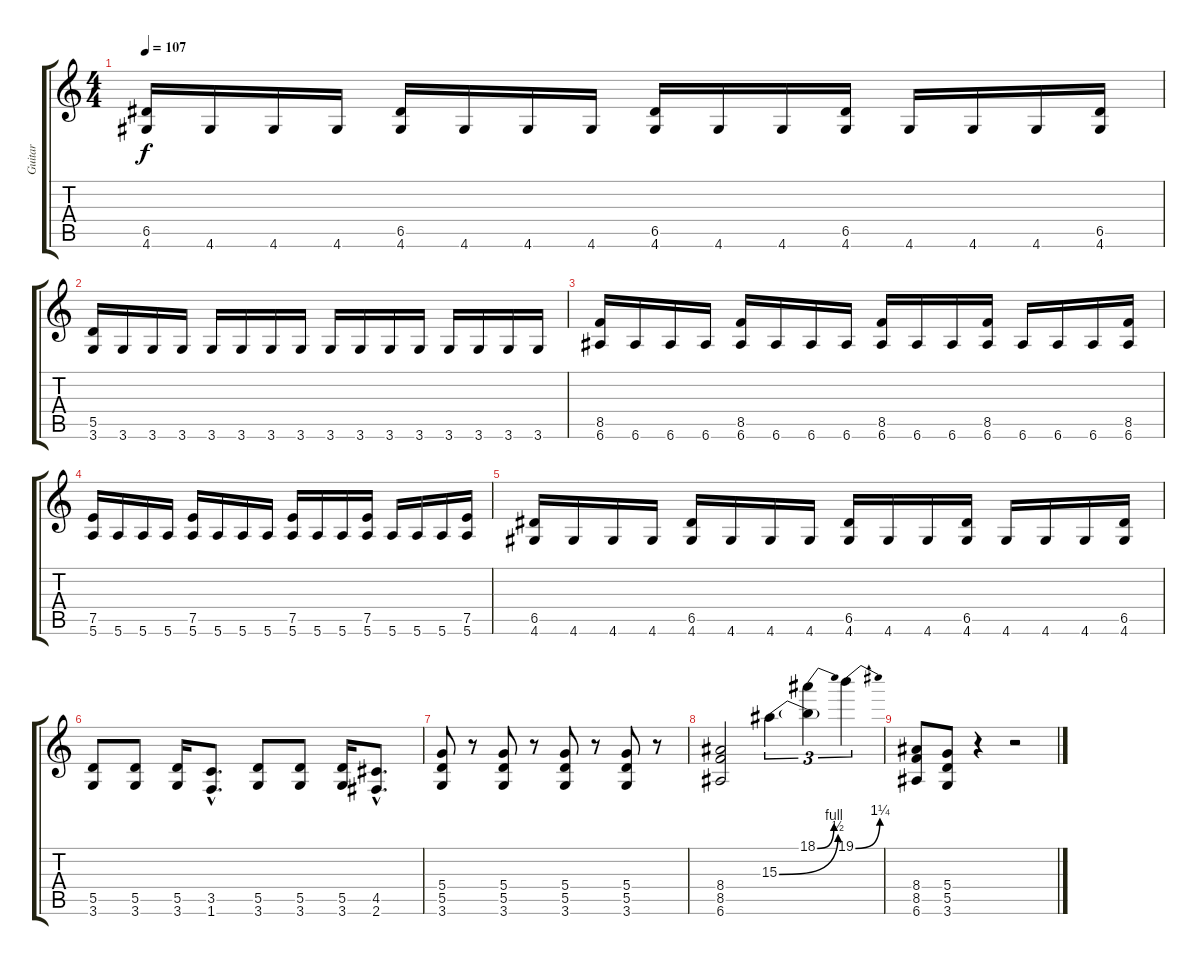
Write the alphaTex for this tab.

\track ("Guitar" "Guitar") {instrument distortionguitar}
\staff {score tabs}
\tuning (E4 B3 G3 D3 A2 E2) {hide}
\ts (4 4)
\tempo 107
\clef g2
\ks c
(6.5 4.6).16{dy f} 4.6.16 4.6.16 4.6.16 (6.5 4.6).16 4.6.16 4.6.16 4.6.16 (6.5 4.6).16 4.6.16 4.6.16 (6.5 4.6).16 4.6.16 4.6.16 4.6.16 (6.5 4.6).16 |
(5.5 3.6).16 3.6.16 3.6.16 3.6.16 3.6.16 3.6.16 3.6.16 3.6.16 3.6.16 3.6.16 3.6.16 3.6.16 3.6.16 3.6.16 3.6.16 3.6.16 |
(8.5 6.6).16 6.6.16 6.6.16 6.6.16 (8.5 6.6).16 6.6.16 6.6.16 6.6.16 (8.5 6.6).16 6.6.16 6.6.16 (8.5 6.6).16 6.6.16 6.6.16 6.6.16 (8.5 6.6).16 |
(7.5 5.6).16 5.6.16 5.6.16 5.6.16 (7.5 5.6).16 5.6.16 5.6.16 5.6.16 (7.5 5.6).16 5.6.16 5.6.16 (7.5 5.6).16 5.6.16 5.6.16 5.6.16 (7.5 5.6).16 |
(6.5 4.6).16 4.6.16 4.6.16 4.6.16 (6.5 4.6).16 4.6.16 4.6.16 4.6.16 (6.5 4.6).16 4.6.16 4.6.16 (6.5 4.6).16 4.6.16 4.6.16 4.6.16 (6.5 4.6).16 |
(5.5 3.6).8 (5.5 3.6).8 (5.5 3.6).16 (3.5{hac} 1.6{hac}).8{d} (5.5 3.6).8 (5.5 3.6).8 (5.5 3.6).16 (4.5{hac} 2.6{hac}).8{d} |
(5.4 5.5 3.6).8 r.8 (5.4 5.5 3.6).8 r.8 (5.4 5.5 3.6).8 r.8 (5.4 5.5 3.6).8 r.8 |
(8.4 8.5 6.6).2 15.3{be (bend 0 0 60 2)}.4{tu (3 2)} (18.1{be (bend 0 0 60 4)} 15.3{t}).4{tu (3 2)} 19.1{be (bend 0 0 60 5)}.4{tu (3 2)} |
(8.4 8.5 6.6).8 (5.4 5.5 3.6).8 r.4 r.2
